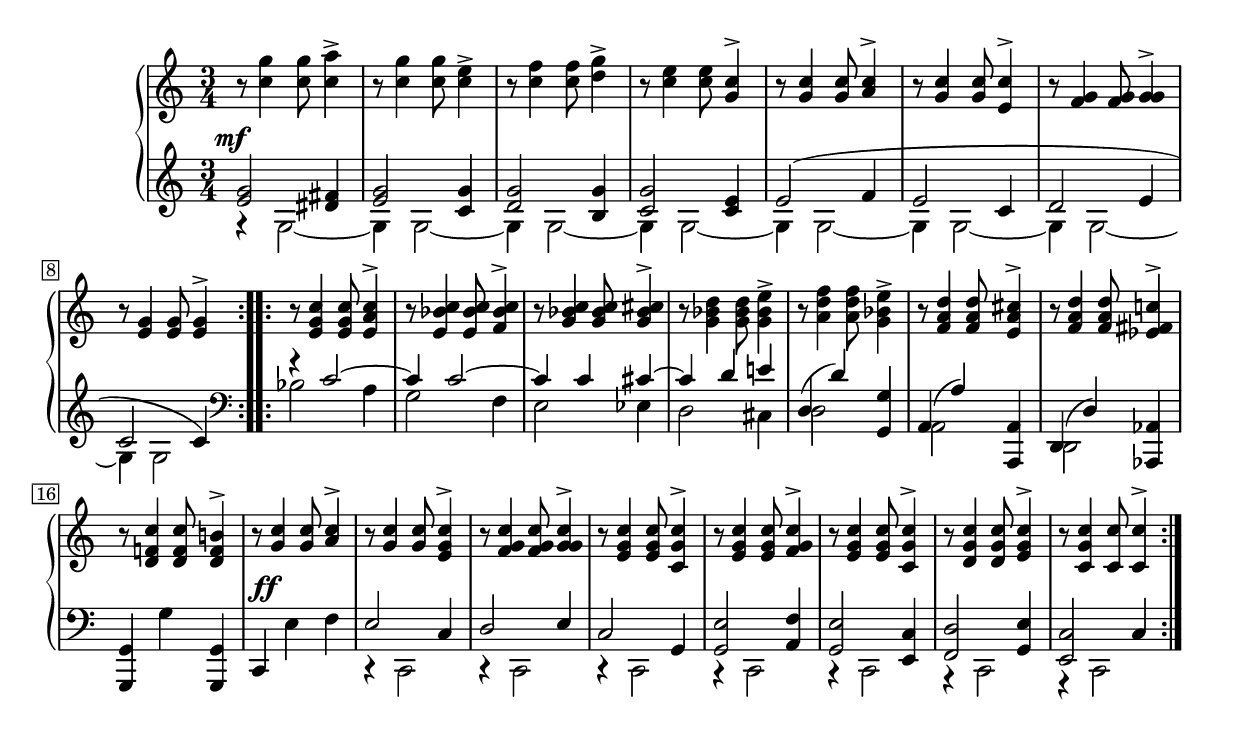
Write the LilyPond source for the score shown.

Global = {
  \key c \major
  \time 3/4
  \include "../global.ly"
}

bottom = \change Staff = "lower"
top = \change Staff = "upper"

Sopran = \context Voice = "one" \relative c'' {
  \voiceOne
  \override MultiMeasureRest.staff-position = #0
  \override Rest.staff-position = #0
  \repeat volta 2 {
  %1
  | \stemDown
    r8 <c g'>4 8 <c a'>4^>
  | r8 <c g'>4 8 <c e>4^>
  | r8 <c f>4 8 <d g>4^>
  | r8 <c e>4 8 \stemUp <g c>4^>
  %5
  | r8 <g c>4 8 <a c>4^>
  | r8 <g c>4 8 <e c'>4^>
  | r8 <f g>4 8 <g g>4^>
  | r8 <e g>4 8 <e g>4^>
  }
  \repeat volta 2 {
  | b'8\rest <e, g c>4 8 <e a c>4^>
  %10
  | b'8\rest <e, bes' c>4 8 <f bes c>4^>
  | b8\rest <g bes c>4 8 <g bes cis>4^>
  | b8\rest \stemDown <g bes d>4 8 <g bes e>4^>
  | b8\rest <a d f>4 8 <g bes e>4^>
  | b8\rest \stemUp <f a d>4 8 <e a cis>4^>
  %15
  | b'8\rest <f a d>4 8 <ees fis c'!>4^>
  | b'8\rest <d, f c'>4 8 <d f b!>4^>
  | b'8\rest <g c>4 8 <a c>4^>
  | b8\rest <g c>4 8 <e g c>4^>
  | b'8\rest <f g c>4 8 <g g c>4^>
  %20
  | b8\rest <e, g c>4 8 <c g' c>4^>
  | b'8\rest <e, g c>4 8 <f g c>4^>
  | b8\rest <e, g c>4 8 <c g' c>4^>
  | b'8\rest <d, g c>4 8 <e g c>4^>
  | b'8\rest <c, g' c>4 <c c'>8 4^>
  }
  \fine
}

Tenor = \context Voice = "two" \relative c' {
  \voiceThree
  \override MultiMeasureRest.staff-position = #0
  \override Rest.staff-position = #0
  %1
  | <e g>2 <dis fis>4
  | <e g>2 <c g'>4
  | <d g>2 <b g'>4
  | <c g'>2 <c e>4
  %5
  | e2( f4
  | e2 c4
  | d2 e4
  | c2 4)
  | f4\rest c2~
  %10
  | c4 2~
  | c4 c cis~
  | cis d e!
  | d,( d') <g,, g'>
  | a( a') <a,, a'>
  %15
  | d( d') <aes, aes'>
  | <g g'> s <g g'>
  | c s2
  | e'2 c4
  | d2 e4
  %20
  | c2 g4
  | <g e'>2 <a f'>4
  | <g e'>2 <e c'>4
  | <f d'>2 <g e'>4
  | <e c'>2 c'4
}

Bass = \context Voice = "three" \relative c' {
  \voiceFour
  \override MultiMeasureRest.staff-position = #0
  \override Rest.staff-position = #0
  %1
  \repeat volta 2 {
  | \clef treble g4\rest g2~
  | g4 g2~
  | g4 g2~
  | g4 g2~
  %5
  | g4 g2~
  | g4 g2~
  | g4 g2~
  | g4 g2
  \clef bass
  }
  \repeat volta 2 {
  | bes2 a4
  %10
  | g2 f4
  | e2 ees4
  | d2 cis4
  | d2 s4
  | a2 s4
  %15
  | d,2 s4
  | s4 g' s
  | s4 e f
  | c,4\rest c2
  | c4\rest c2
  %20
  | c4\rest c2
  | b4\rest c2
  | b4\rest c2
  | a4\rest c2
  | g4\rest c2
  }
  \fine
}

centerDynamics = {
  %1
  | s4-\markup { \hspace #-2 \dynamic mf } s2
  | s2.*15
  | s4-\markup { \dynamic ff } s2
}

\score {
  \new PianoStaff
  <<
    \accidentalStyle Score.piano
    \context Staff = "upper" <<
      \set Staff.midiInstrument = #"acoustic grand"
      \Global
      \clef treble
      \Sopran
    >>
    \context Dynamics <<
      \Global \centerDynamics
    >>
    \context Staff = "lower" <<
      \set Staff.midiInstrument = #"acoustic grand"
      \Global
      \clef bass
      \Tenor
      \Bass
    >>
  >>
  \header {
    %composer = "Robert Schumann"
    %opus = "Op. 15"
    title = \markup { "9. Ritter vom Steckenpferd" }
    subtitle = \markup {
      \column {
        \line { "The Knight of the Rocking Horse" }
        % workaround to insert some vertical space after the subtitle
        \line { " " }
      }
    }
  }
  \layout {
    \context {
      \PianoStaff
      % More space between staves in the same PianoStaff
      %\override StaffGrouper.staff-staff-spacing.minimum-distance = 12
      \override TextScript.font-shape = #'italic
    }
  }
  \midi {
    \tempo 4 = 100
  }
}
